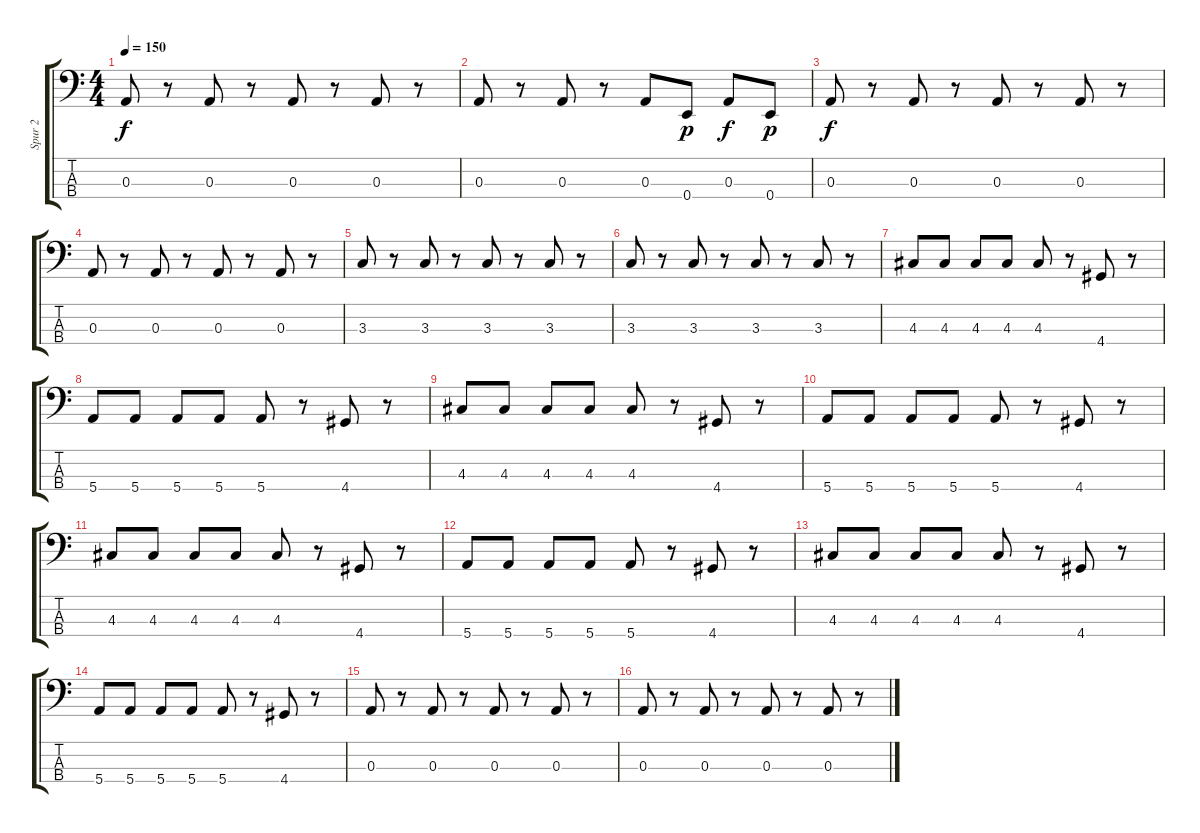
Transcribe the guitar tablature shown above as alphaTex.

\track ("Spur 2" "Spur 2") {instrument slapbass2}
\staff {score tabs}
\tuning (G2 D2 A1 E1) {hide}
\ts (4 4)
\tempo 150
\clef f4
\ks c
0.3.8{dy f} r.8 0.3.8 r.8 0.3.8 r.8 0.3.8 r.8 |
0.3.8 r.8 0.3.8 r.8 0.3.8 0.4.8{dy p} 0.3.8{dy f} 0.4.8{dy p} |
0.3.8{dy f} r.8 0.3.8 r.8 0.3.8 r.8 0.3.8 r.8 |
0.3.8 r.8 0.3.8 r.8 0.3.8 r.8 0.3.8 r.8 |
3.3.8 r.8 3.3.8 r.8 3.3.8 r.8 3.3.8 r.8 |
3.3.8 r.8 3.3.8 r.8 3.3.8 r.8 3.3.8 r.8 |
4.3.8 4.3.8 4.3.8 4.3.8 4.3.8 r.8 4.4.8 r.8 |
5.4.8 5.4.8 5.4.8 5.4.8 5.4.8 r.8 4.4.8 r.8 |
4.3.8 4.3.8 4.3.8 4.3.8 4.3.8 r.8 4.4.8 r.8 |
5.4.8 5.4.8 5.4.8 5.4.8 5.4.8 r.8 4.4.8 r.8 |
4.3.8 4.3.8 4.3.8 4.3.8 4.3.8 r.8 4.4.8 r.8 |
5.4.8 5.4.8 5.4.8 5.4.8 5.4.8 r.8 4.4.8 r.8 |
4.3.8 4.3.8 4.3.8 4.3.8 4.3.8 r.8 4.4.8 r.8 |
5.4.8 5.4.8 5.4.8 5.4.8 5.4.8 r.8 4.4.8 r.8 |
0.3.8 r.8 0.3.8 r.8 0.3.8 r.8 0.3.8 r.8 |
0.3.8 r.8 0.3.8 r.8 0.3.8 r.8 0.3.8 r.8
